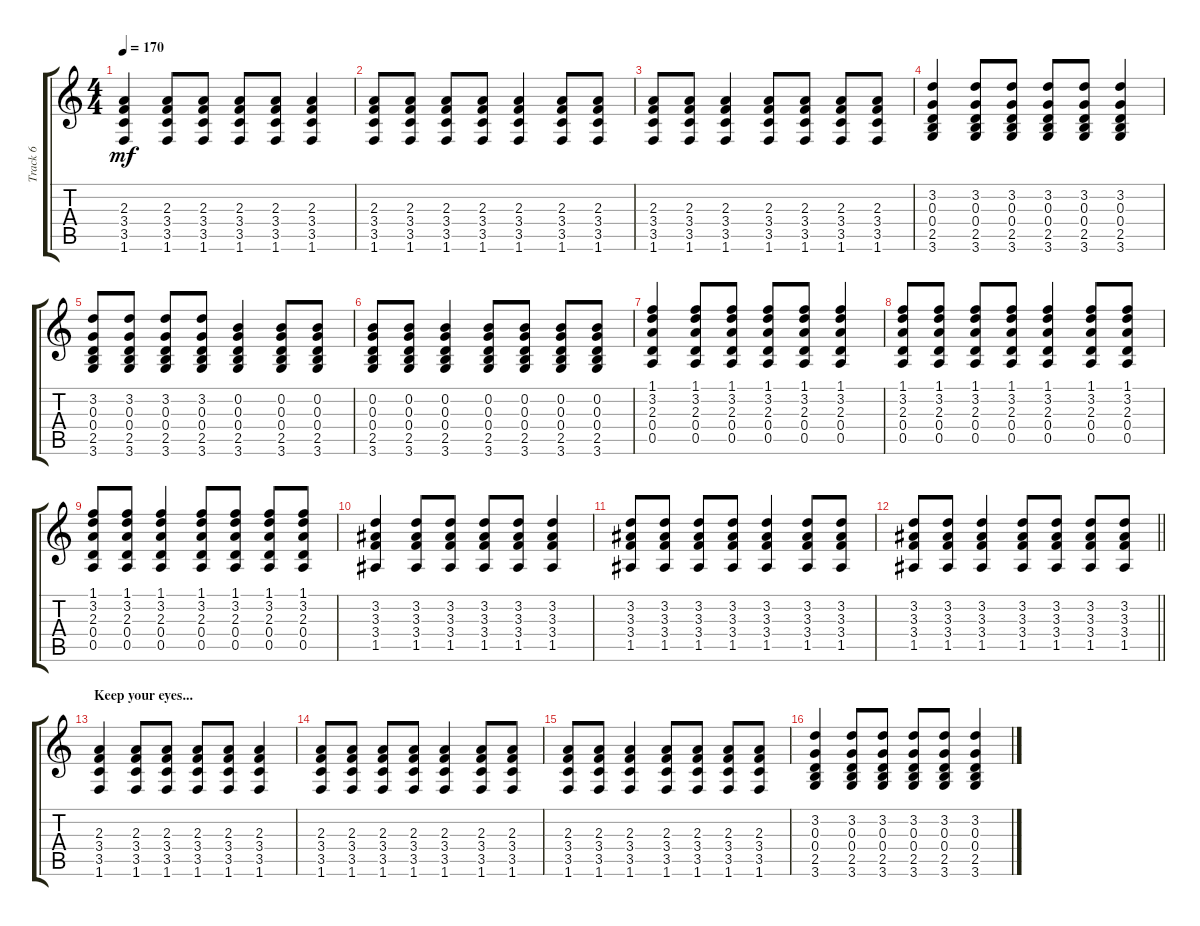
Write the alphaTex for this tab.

\track ("Track 6" "Track 6") {instrument acousticguitarsteel}
\staff {score tabs}
\tuning (E4 B3 G3 D3 A2 E2) {hide}
\ts (4 4)
\tempo 170
\clef g2
\ks c
(2.3 3.4 3.5 1.6).4{dy mf} (2.3 3.4 3.5 1.6).8 (2.3 3.4 3.5 1.6).8 (2.3 3.4 3.5 1.6).8 (2.3 3.4 3.5 1.6).8 (2.3 3.4 3.5 1.6).4 |
(2.3 3.4 3.5 1.6).8 (2.3 3.4 3.5 1.6).8 (2.3 3.4 3.5 1.6).8 (2.3 3.4 3.5 1.6).8 (2.3 3.4 3.5 1.6).4 (2.3 3.4 3.5 1.6).8 (2.3 3.4 3.5 1.6).8 |
(2.3 3.4 3.5 1.6).8 (2.3 3.4 3.5 1.6).8 (2.3 3.4 3.5 1.6).4 (2.3 3.4 3.5 1.6).8 (2.3 3.4 3.5 1.6).8 (2.3 3.4 3.5 1.6).8 (2.3 3.4 3.5 1.6).8 |
(3.2 0.3 0.4 2.5 3.6).4 (3.2 0.3 0.4 2.5 3.6).8 (3.2 0.3 0.4 2.5 3.6).8 (3.2 0.3 0.4 2.5 3.6).8 (3.2 0.3 0.4 2.5 3.6).8 (3.2 0.3 0.4 2.5 3.6).4 |
(3.2 0.3 0.4 2.5 3.6).8 (3.2 0.3 0.4 2.5 3.6).8 (3.2 0.3 0.4 2.5 3.6).8 (3.2 0.3 0.4 2.5 3.6).8 (0.2 0.3 0.4 2.5 3.6).4 (0.2 0.3 0.4 2.5 3.6).8 (0.2 0.3 0.4 2.5 3.6).8 |
(0.2 0.3 0.4 2.5 3.6).8 (0.2 0.3 0.4 2.5 3.6).8 (0.2 0.3 0.4 2.5 3.6).4 (0.2 0.3 0.4 2.5 3.6).8 (0.2 0.3 0.4 2.5 3.6).8 (0.2 0.3 0.4 2.5 3.6).8 (0.2 0.3 0.4 2.5 3.6).8 |
(1.1 3.2 2.3 0.4 0.5).4 (1.1 3.2 2.3 0.4 0.5).8 (1.1 3.2 2.3 0.4 0.5).8 (1.1 3.2 2.3 0.4 0.5).8 (1.1 3.2 2.3 0.4 0.5).8 (1.1 3.2 2.3 0.4 0.5).4 |
(1.1 3.2 2.3 0.4 0.5).8 (1.1 3.2 2.3 0.4 0.5).8 (1.1 3.2 2.3 0.4 0.5).8 (1.1 3.2 2.3 0.4 0.5).8 (1.1 3.2 2.3 0.4 0.5).4 (1.1 3.2 2.3 0.4 0.5).8 (1.1 3.2 2.3 0.4 0.5).8 |
(1.1 3.2 2.3 0.4 0.5).8 (1.1 3.2 2.3 0.4 0.5).8 (1.1 3.2 2.3 0.4 0.5).4 (1.1 3.2 2.3 0.4 0.5).8 (1.1 3.2 2.3 0.4 0.5).8 (1.1 3.2 2.3 0.4 0.5).8 (1.1 3.2 2.3 0.4 0.5).8 |
(3.2 3.3 3.4 1.5).4 (3.2 3.3 3.4 1.5).8 (3.2 3.3 3.4 1.5).8 (3.2 3.3 3.4 1.5).8 (3.2 3.3 3.4 1.5).8 (3.2 3.3 3.4 1.5).4 |
(3.2 3.3 3.4 1.5).8 (3.2 3.3 3.4 1.5).8 (3.2 3.3 3.4 1.5).8 (3.2 3.3 3.4 1.5).8 (3.2 3.3 3.4 1.5).4 (3.2 3.3 3.4 1.5).8 (3.2 3.3 3.4 1.5).8 |
\barLineRight lightlight
(3.2 3.3 3.4 1.5).8 (3.2 3.3 3.4 1.5).8 (3.2 3.3 3.4 1.5).4 (3.2 3.3 3.4 1.5).8 (3.2 3.3 3.4 1.5).8 (3.2 3.3 3.4 1.5).8 (3.2 3.3 3.4 1.5).8 |
\section ("" "Keep your eyes...")
(2.3 3.4 3.5 1.6).4 (2.3 3.4 3.5 1.6).8 (2.3 3.4 3.5 1.6).8 (2.3 3.4 3.5 1.6).8 (2.3 3.4 3.5 1.6).8 (2.3 3.4 3.5 1.6).4 |
(2.3 3.4 3.5 1.6).8 (2.3 3.4 3.5 1.6).8 (2.3 3.4 3.5 1.6).8 (2.3 3.4 3.5 1.6).8 (2.3 3.4 3.5 1.6).4 (2.3 3.4 3.5 1.6).8 (2.3 3.4 3.5 1.6).8 |
(2.3 3.4 3.5 1.6).8 (2.3 3.4 3.5 1.6).8 (2.3 3.4 3.5 1.6).4 (2.3 3.4 3.5 1.6).8 (2.3 3.4 3.5 1.6).8 (2.3 3.4 3.5 1.6).8 (2.3 3.4 3.5 1.6).8 |
(3.2 0.3 0.4 2.5 3.6).4 (3.2 0.3 0.4 2.5 3.6).8 (3.2 0.3 0.4 2.5 3.6).8 (3.2 0.3 0.4 2.5 3.6).8 (3.2 0.3 0.4 2.5 3.6).8 (3.2 0.3 0.4 2.5 3.6).4
